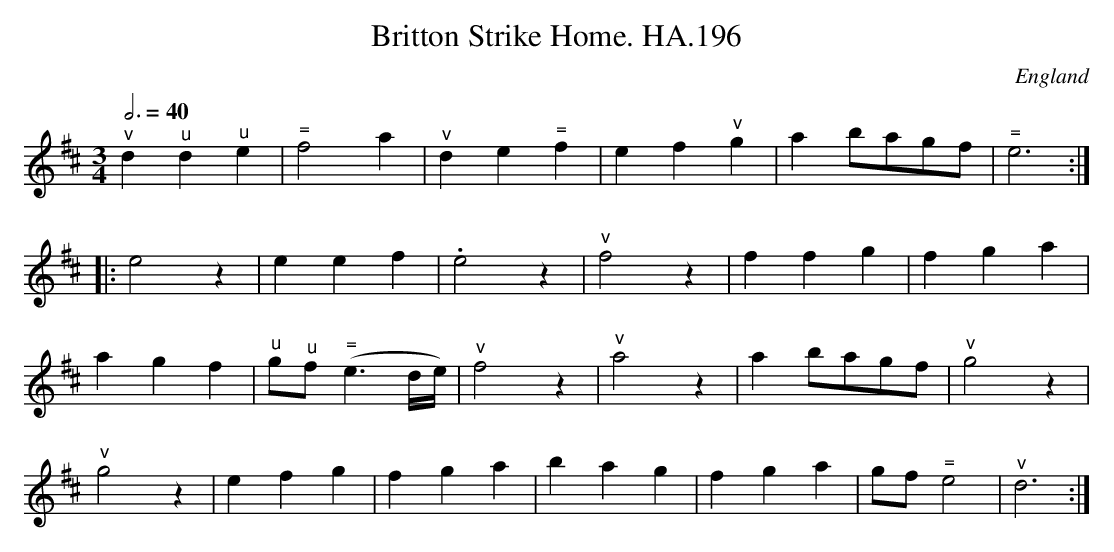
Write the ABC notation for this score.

X:1
T:Britton Strike Home. HA.196
M:3/4
L:1/4
Q:3/4=40
O:England
notC:Henry Purcell
K:D major
"^v"d"^u"d"^u"e|"^="f2a|"^v"de"^="f|\
ef"^v"g|a b/2a/2g/2f/2|"^="e3:|!
|:e2z|eef|.e2z|"^v"f2z|ffg|fga|!
agf|"^u"g/2"^u"f/2 ("^="e3/2d/4e/4)|"^v"f2z|\
"^v"a2z|a b/2a/2g/2f/2|"^v"g2z|!
"^v"g2z|efg|fga|bag|fga|g/2f/2 "^="e2|"^v"d3:|
